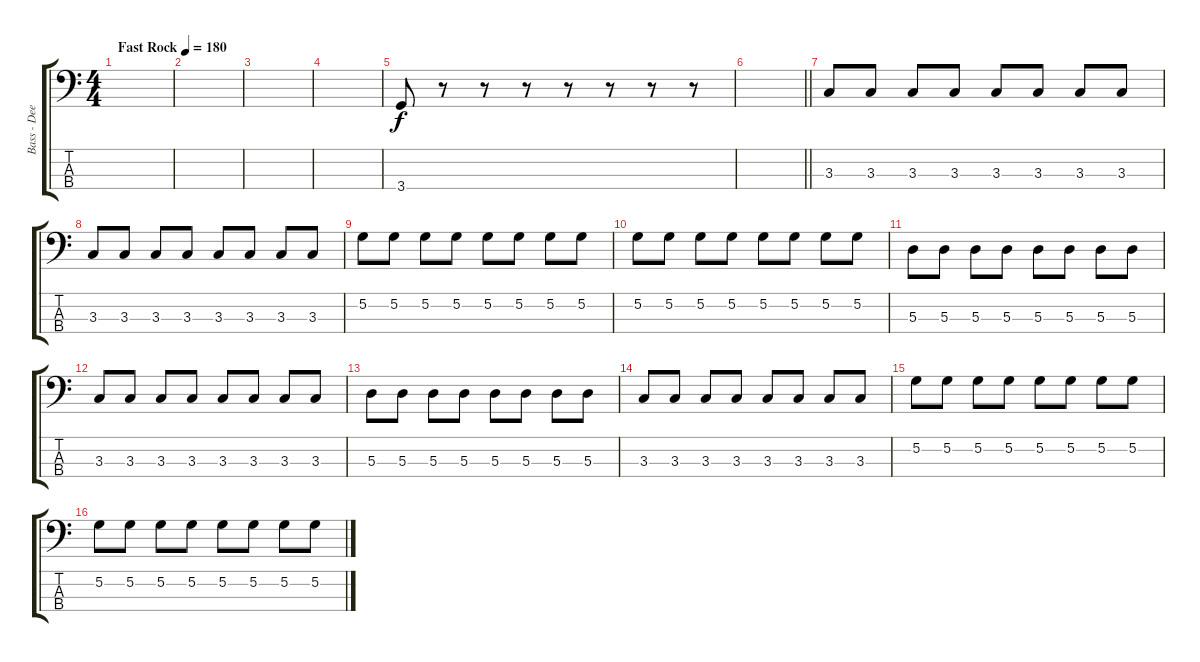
\track ("Bass - Dee Dee Ramone" "Bass - Dee") {instrument electricbasspick}
\staff {score tabs}
\tuning (G2 D2 A1 E1) {hide}
\ts (4 4)
\tempo (180 "Fast Rock")
\clef f4
\ks c
|
|
|
|
3.4.8 r.8 r.8 r.8 r.8 r.8 r.8 r.8 |
\barLineRight lightlight
|
3.3.8 3.3.8 3.3.8 3.3.8 3.3.8 3.3.8 3.3.8 3.3.8 |
3.3.8 3.3.8 3.3.8 3.3.8 3.3.8 3.3.8 3.3.8 3.3.8 |
5.2.8 5.2.8 5.2.8 5.2.8 5.2.8 5.2.8 5.2.8 5.2.8 |
5.2.8 5.2.8 5.2.8 5.2.8 5.2.8 5.2.8 5.2.8 5.2.8 |
5.3.8 5.3.8 5.3.8 5.3.8 5.3.8 5.3.8 5.3.8 5.3.8 |
3.3.8 3.3.8 3.3.8 3.3.8 3.3.8 3.3.8 3.3.8 3.3.8 |
5.3.8 5.3.8 5.3.8 5.3.8 5.3.8 5.3.8 5.3.8 5.3.8 |
3.3.8 3.3.8 3.3.8 3.3.8 3.3.8 3.3.8 3.3.8 3.3.8 |
5.2.8 5.2.8 5.2.8 5.2.8 5.2.8 5.2.8 5.2.8 5.2.8 |
5.2.8 5.2.8 5.2.8 5.2.8 5.2.8 5.2.8 5.2.8 5.2.8
